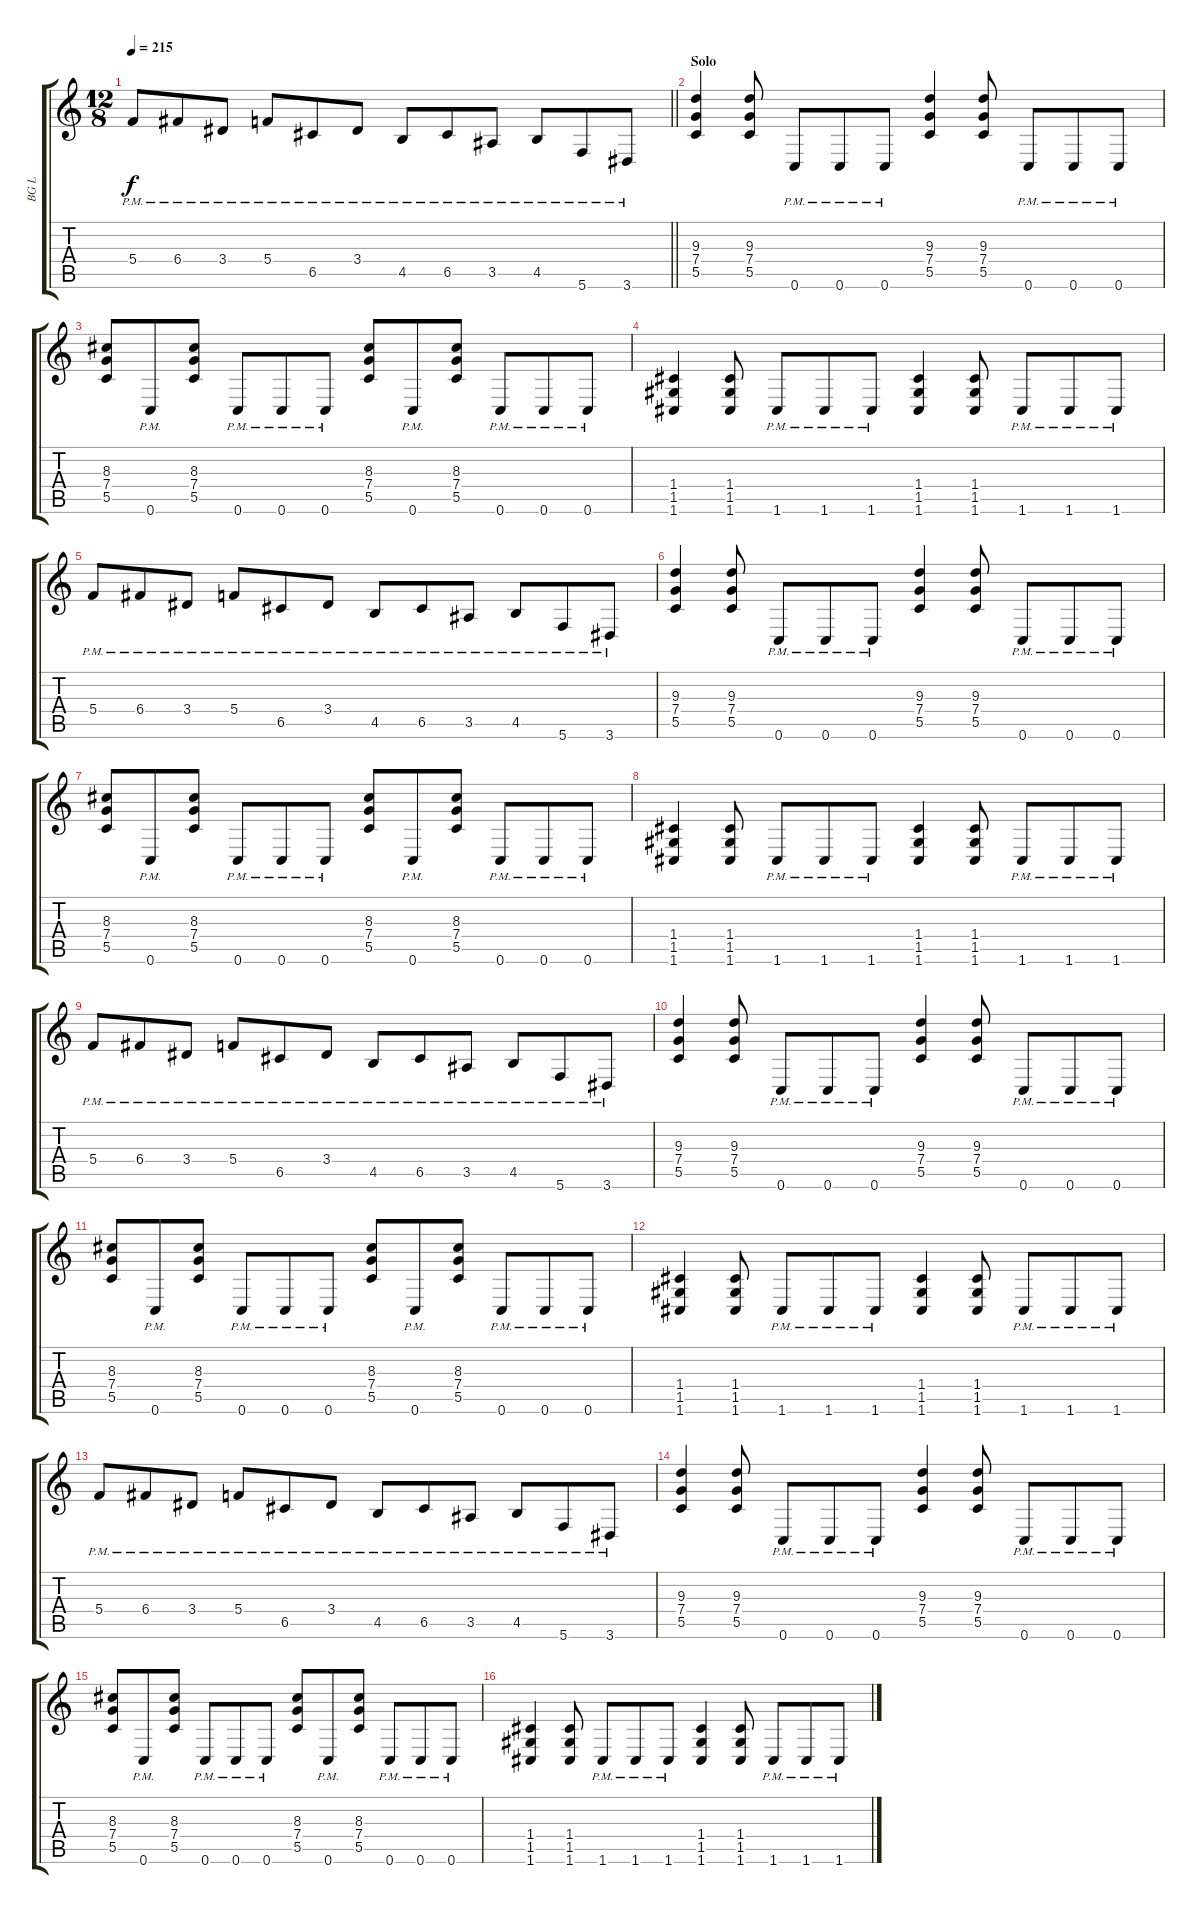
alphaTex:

\track ("BG L" "BG L") {instrument overdrivenguitar}
\staff {score tabs}
\tuning (D4 A3 F3 C3 G2 C2) {hide}
\ts (12 8)
\tempo 215
\clef g2
\barLineRight lightlight
\ks c
5.4{pm}.8{dy f} 6.4{pm}.8 3.4{pm}.8 5.4{pm}.8 6.5{pm}.8 3.4{pm}.8 4.5{pm}.8 6.5{pm}.8 3.5{pm}.8 4.5{pm}.8 5.6{pm}.8 3.6{pm}.8 |
\section ("" "Solo")
(9.3 7.4 5.5).4 (9.3 7.4 5.5).8 0.6{pm}.8 0.6{pm}.8 0.6{pm}.8 (9.3 7.4 5.5).4 (9.3 7.4 5.5).8 0.6{pm}.8 0.6{pm}.8 0.6{pm}.8 |
(8.3 7.4 5.5).8 0.6{pm}.8 (8.3 7.4 5.5).8 0.6{pm}.8 0.6{pm}.8 0.6{pm}.8 (8.3 7.4 5.5).8 0.6{pm}.8 (8.3 7.4 5.5).8 0.6{pm}.8 0.6{pm}.8 0.6{pm}.8 |
(1.4 1.5 1.6).4 (1.4 1.5 1.6).8 1.6{pm}.8 1.6{pm}.8 1.6{pm}.8 (1.4 1.5 1.6).4 (1.4 1.5 1.6).8 1.6{pm}.8 1.6{pm}.8 1.6{pm}.8 |
5.4{pm}.8 6.4{pm}.8 3.4{pm}.8 5.4{pm}.8 6.5{pm}.8 3.4{pm}.8 4.5{pm}.8 6.5{pm}.8 3.5{pm}.8 4.5{pm}.8 5.6{pm}.8 3.6{pm}.8 |
(9.3 7.4 5.5).4 (9.3 7.4 5.5).8 0.6{pm}.8 0.6{pm}.8 0.6{pm}.8 (9.3 7.4 5.5).4 (9.3 7.4 5.5).8 0.6{pm}.8 0.6{pm}.8 0.6{pm}.8 |
(8.3 7.4 5.5).8 0.6{pm}.8 (8.3 7.4 5.5).8 0.6{pm}.8 0.6{pm}.8 0.6{pm}.8 (8.3 7.4 5.5).8 0.6{pm}.8 (8.3 7.4 5.5).8 0.6{pm}.8 0.6{pm}.8 0.6{pm}.8 |
(1.4 1.5 1.6).4 (1.4 1.5 1.6).8 1.6{pm}.8 1.6{pm}.8 1.6{pm}.8 (1.4 1.5 1.6).4 (1.4 1.5 1.6).8 1.6{pm}.8 1.6{pm}.8 1.6{pm}.8 |
5.4{pm}.8 6.4{pm}.8 3.4{pm}.8 5.4{pm}.8 6.5{pm}.8 3.4{pm}.8 4.5{pm}.8 6.5{pm}.8 3.5{pm}.8 4.5{pm}.8 5.6{pm}.8 3.6{pm}.8 |
(9.3 7.4 5.5).4 (9.3 7.4 5.5).8 0.6{pm}.8 0.6{pm}.8 0.6{pm}.8 (9.3 7.4 5.5).4 (9.3 7.4 5.5).8 0.6{pm}.8 0.6{pm}.8 0.6{pm}.8 |
(8.3 7.4 5.5).8 0.6{pm}.8 (8.3 7.4 5.5).8 0.6{pm}.8 0.6{pm}.8 0.6{pm}.8 (8.3 7.4 5.5).8 0.6{pm}.8 (8.3 7.4 5.5).8 0.6{pm}.8 0.6{pm}.8 0.6{pm}.8 |
(1.4 1.5 1.6).4 (1.4 1.5 1.6).8 1.6{pm}.8 1.6{pm}.8 1.6{pm}.8 (1.4 1.5 1.6).4 (1.4 1.5 1.6).8 1.6{pm}.8 1.6{pm}.8 1.6{pm}.8 |
5.4{pm}.8 6.4{pm}.8 3.4{pm}.8 5.4{pm}.8 6.5{pm}.8 3.4{pm}.8 4.5{pm}.8 6.5{pm}.8 3.5{pm}.8 4.5{pm}.8 5.6{pm}.8 3.6{pm}.8 |
(9.3 7.4 5.5).4 (9.3 7.4 5.5).8 0.6{pm}.8 0.6{pm}.8 0.6{pm}.8 (9.3 7.4 5.5).4 (9.3 7.4 5.5).8 0.6{pm}.8 0.6{pm}.8 0.6{pm}.8 |
(8.3 7.4 5.5).8 0.6{pm}.8 (8.3 7.4 5.5).8 0.6{pm}.8 0.6{pm}.8 0.6{pm}.8 (8.3 7.4 5.5).8 0.6{pm}.8 (8.3 7.4 5.5).8 0.6{pm}.8 0.6{pm}.8 0.6{pm}.8 |
(1.4 1.5 1.6).4 (1.4 1.5 1.6).8 1.6{pm}.8 1.6{pm}.8 1.6{pm}.8 (1.4 1.5 1.6).4 (1.4 1.5 1.6).8 1.6{pm}.8 1.6{pm}.8 1.6{pm}.8
